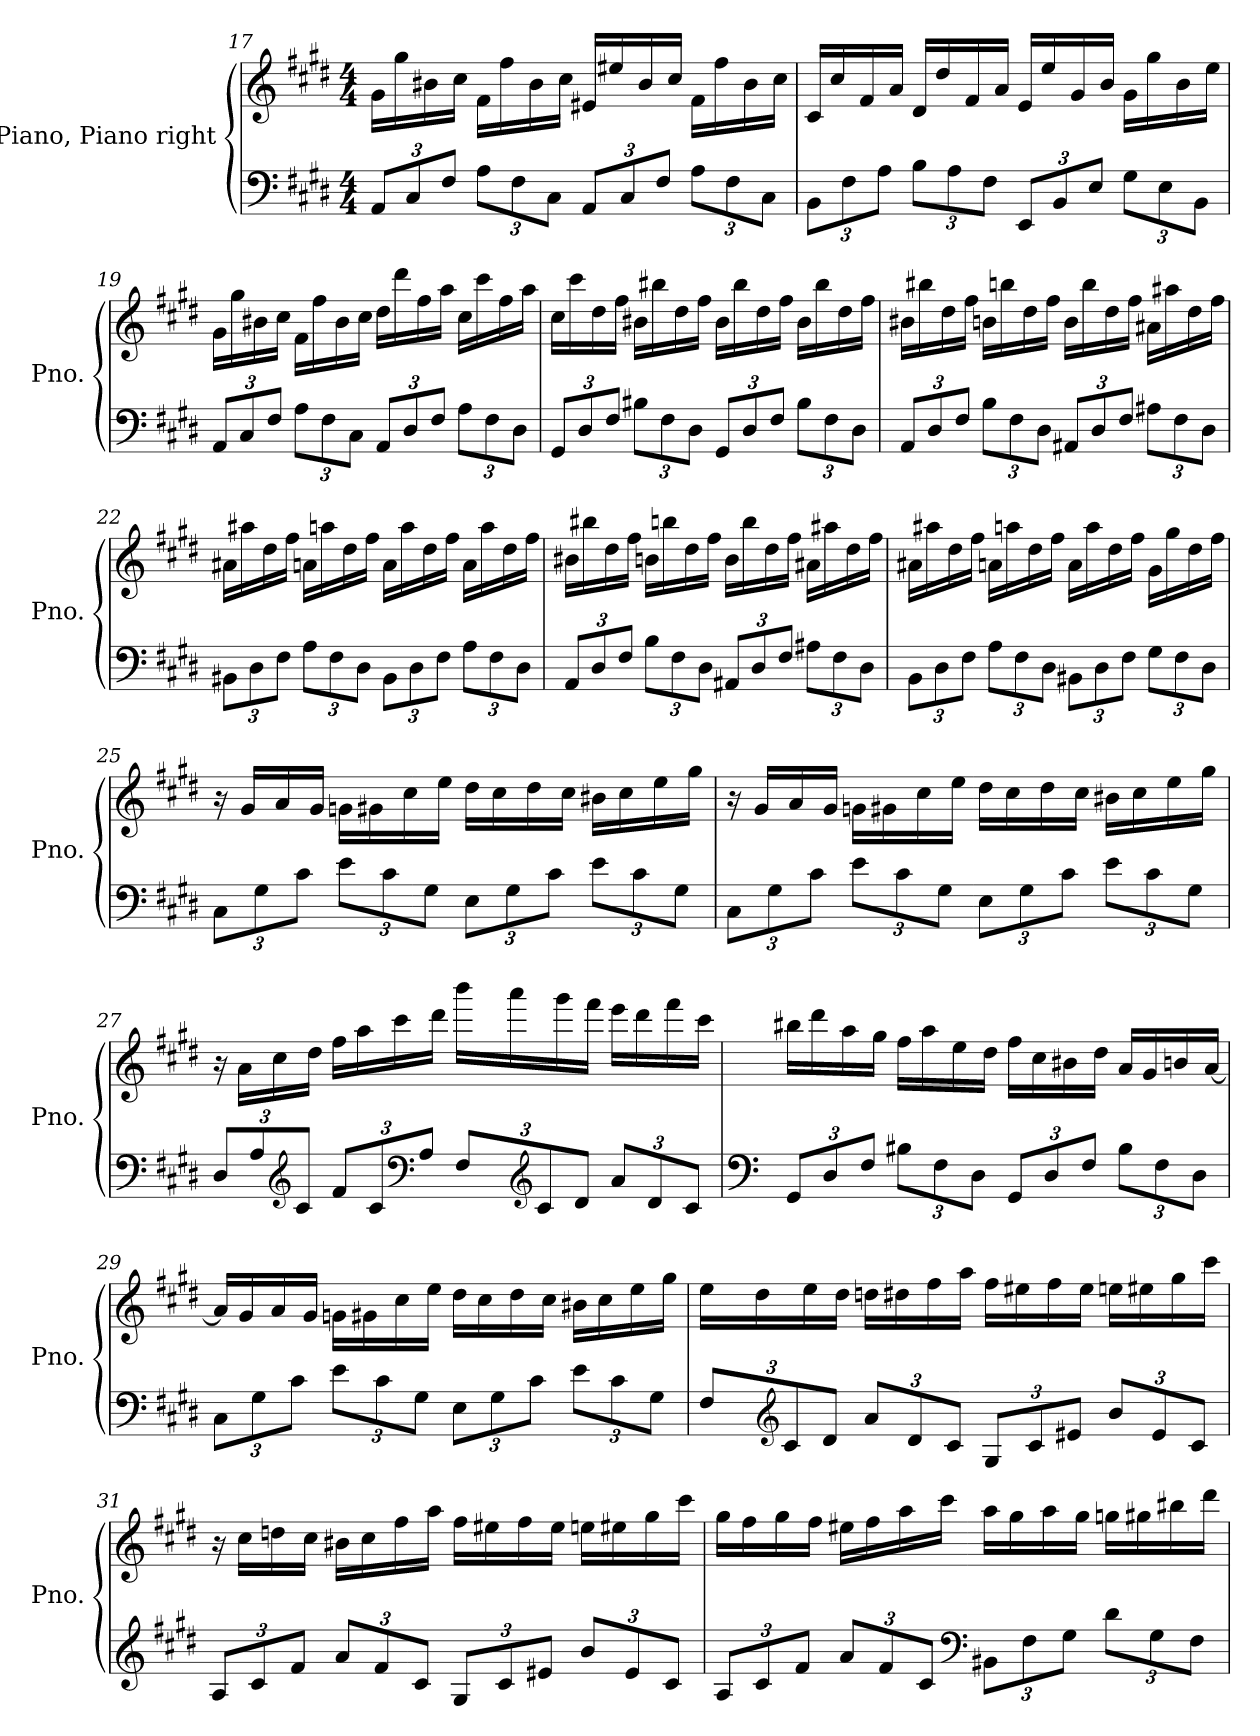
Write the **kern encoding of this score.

**kern	**kern
*part1	*part1
*staff2	*staff1
*I"Piano, Piano right	*
*I'Pno.	*
!!LO:LB:g=z
*clefF4	*clefG2
*k[f#c#g#d#]	*k[f#c#g#d#]
*M4/4	*M4/4
*MM148	*MM148
*Xbrackettup	*
=17	=17
12AA/L	16g#\LL
.	16gg#\
12C#/	.
.	16b#X\
12F#/J	.
.	16cc#\JJ
12A\L	16f#\LL
.	16ff#\
12F#\	.
.	16b#\
12C#\J	.
.	16cc#\JJ
12AA/L	16e#X/LL
.	16ee#X/
12C#/	.
.	16b#/
12F#/J	.
.	16cc#/JJ
12A\L	16f#\LL
.	16ff#\
12F#\	.
*	*MM146
.	16b#\
12C#\J	.
*	*MM144
.	16cc#\JJ
=18	=18
*	*MM144
12BB\L	16c#/LL
*	*MM148
.	16cc#/
12F#\	.
*	*MM149
.	16f#/
12A\J	.
.	16a/JJ
12B\L	16d#/LL
.	16dd#/
12A\	.
.	16f#/
12F#\J	.
.	16a/JJ
12EE/L	16e/LL
.	16ee/
12BB/	.
.	16g#/
12E/J	.
.	16b/JJ
12G#\L	16g#\LL
.	16gg#\
12E\	.
*	*MM145
.	16b\
12BB\J	.
.	16ee\JJ
!!LO:LB:g=z
=19	=19
12AA/L	16g#\LL
.	16gg#\
12C#/	.
.	16b#X\
12F#/J	.
.	16cc#\JJ
12A\L	16f#\LL
*	*MM149
.	16ff#\
12F#\	.
.	16b#\
12C#\J	.
*	*MM150
.	16cc#\JJ
12AA/L	16dd#\LL
.	16ddd#\
12D#/	.
.	16ff#\
12F#/J	.
.	16aa\JJ
12A\L	16cc#\LL
.	16ccc#\
12F#\	.
*	*MM145
.	16ff#\
12D#\J	.
.	16aa\JJ
=20	=20
12GG#/L	16cc#\LL
*	*MM147
.	16ccc#\
12D#/	.
.	16dd#\
12F#/J	.
.	16ff#\JJ
12B#X\L	16b#X\LL
.	16bb#X\
12F#\	.
*	*MM149
.	16dd#\
12D#\J	.
.	16ff#\JJ
*	*MM150
12GG#/L	16b#\LL
*	*MM149
.	16bb#\
12D#/	.
.	16dd#\
12F#/J	.
*	*MM148
.	16ff#\JJ
12B#\L	16b#\LL
*	*MM147
.	16bb#\
12F#\	.
.	16dd#\
12D#\J	.
*	*MM146
.	16ff#\JJ
!!LO:LB:g=z
=21	=21
*	*MM145
12AA/L	16b#X\LL
.	16bb#X\
12D#/	.
.	16dd#\
12F#/J	.
.	16ff#\JJ
12B\L	16bn\LL
.	16bbn\
12F#\	.
*	*MM149
.	16dd#\
12D#\J	.
.	16ff#\JJ
*	*MM150
12AA#X/L	16b\LL
*	*MM149
.	16bb\
12D#/	.
.	16dd#\
12F#/J	.
*	*MM148
.	16ff#\JJ
12A#X\L	16a#X\LL
*	*MM147
.	16aa#X\
12F#\	.
.	16dd#\
12D#\J	.
*	*MM146
.	16ff#\JJ
=22	=22
*	*MM144
12BB#X\L	16a#X\LL
.	16aa#X\
12D#\	.
.	16dd#\
12F#\J	.
.	16ff#\JJ
12A\L	16an\LL
.	16aan\
12F#\	.
*	*MM149
.	16dd#\
12D#\J	.
.	16ff#\JJ
*	*MM150
12BB#\L	16a\LL
*	*MM149
.	16aa\
12D#\	.
.	16dd#\
12F#\J	.
*	*MM148
.	16ff#\JJ
12A\L	16a\LL
*	*MM145
.	16aa\
12F#\	.
*	*MM143
.	16dd#\
12D#\J	.
*	*MM140
.	16ff#\JJ
!!LO:LB:g=z
=23	=23
12AA/L	16b#X\LL
.	16bb#X\
12D#/	.
*	*MM140
.	16dd#\
12F#/J	.
.	16ff#\JJ
12B\L	16bn\LL
.	16bbn\
12F#\	.
*	*MM143
.	16dd#\
12D#\J	.
.	16ff#\JJ
12AA#X/L	16b\LL
.	16bb\
12D#/	.
.	16dd#\
12F#/J	.
.	16ff#\JJ
12A#X\L	16a#X\LL
.	16aa#X\
12F#\	.
.	16dd#\
12D#\J	.
*	*MM138
.	16ff#\JJ
=24	=24
12BB\L	16a#X\LL
.	16aa#X\
12D#\	.
.	16dd#\
12F#\J	.
.	16ff#\JJ
12A\L	16an\LL
.	16aan\
12F#\	.
.	16dd#\
12D#\J	.
.	16ff#\JJ
*	*MM141
12BB#X\L	16a\LL
.	16aa\
12D#\	.
*	*MM136
.	16dd#\
12F#\J	.
.	16ff#\JJ
*	*MM131
12G#\L	16g#\LL
*	*MM129
.	16gg#\
12F#\	.
*	*MM127
.	16dd#\
12D#\J	.
*	*MM124
.	16ff#\JJ
!!LO:LB:g=z
=25	=25
*	*MM147
12C#\L	16r
*	*MM169
.	16g#/LL
12G#\	.
.	16a/
12c#\J	.
.	16g#/JJ
*	*MM170
12e\L	16gn\LL
*	*MM171
.	16g#X\
12c#\	.
.	16cc#\
12G#\J	.
*	*MM170
.	16ee\JJ
*	*MM171
12E\L	16dd#\LL
.	16cc#\
12G#\	.
*	*MM170
.	16dd#\
12c#\J	.
*	*MM170
.	16cc#\JJ
12e\L	16b#X\LL
.	16cc#\
12c#\	.
*	*MM171
.	16ee\
12G#\J	.
*	*MM137
.	16gg#\JJ
=26	=26
*	*MM149
12C#\L	16r
*	*MM170
.	16g#/LL
12G#\	.
.	16a/
12c#\J	.
*	*MM171
.	16g#/JJ
*	*MM169
12e\L	16gn\LL
.	16g#X\
12c#\	.
.	16cc#\
12G#\J	.
.	16ee\JJ
12E\L	16dd#\LL
.	16cc#\
12G#\	.
.	16dd#\
12c#\J	.
*	*MM169
.	16cc#\JJ
*	*MM171
12e\L	16b#X\LL
.	16cc#\
12c#\	.
.	16ee\
12G#\J	.
*	*MM140
.	16gg#\JJ
!!LO:PB:g=z
=27	=27
*	*MM149
12D#/L	16r
*	*MM166
.	16a\LL
12A/	.
*	*MM167
.	16cc#\
*clefG2	*
12c#/J	.
*	*MM168
.	16dd#\JJ
12f#/L	16ff#\LL
.	16aa\
12c#/	.
.	16ccc#\
*clefF4	*
12A/J	.
.	16ddd#\JJ
*	*MM171
12F#/L	16bbb\LL
*	*MM170
.	16aaa\
*clefG2	*
12c#/	.
.	16ggg#\
12d#/J	.
.	16fff#\JJ
12a/L	16eee\LL
.	16ddd#\
12d#/	.
.	16fff#\
12c#/J	.
*	*MM170
.	16ccc#\JJ
=28	=28
*clefF4	*
12GG#/L	16bb#X\LL
.	16ddd#\
12D#/	.
*	*MM170
.	16aa\
12F#/J	.
.	16gg#\JJ
12B#X\L	16ff#\LL
.	16aa\
12F#\	.
.	16ee\
12D#\J	.
.	16dd#\JJ
*	*MM170
12GG#/L	16ff#\LL
*	*MM169
.	16cc#\
12D#/	.
.	16b#X\
12F#/J	.
.	16dd#\JJ
*	*MM166
12B#\L	16a/LL
*	*MM162
.	16g#/
12F#\	.
*	*MM159
.	16bn/
12D#\J	.
*	*MM137
.	[16a/JJ
!!LO:LB:g=z
=29	=29
*	*MM159
12C#\L	16a/LL]
*	*MM170
.	16g#/
12G#\	.
*	*MM171
.	16a/
12c#\J	.
*	*MM170
.	16g#/JJ
12e\L	16gn\LL
*	*MM171
.	16g#X\
12c#\	.
.	16cc#\
12G#\J	.
.	16ee\JJ
12E\L	16dd#\LL
*	*MM170
.	16cc#\
12G#\	.
.	16dd#\
12c#\J	.
.	16cc#\JJ
*	*MM169
12e\L	16b#X\LL
*	*MM170
.	16cc#\
12c#\	.
.	16ee\
12G#\J	.
*	*MM132
.	16gg#\JJ
=30	=30
*	*MM156
12F#/L	16ee\LL
*	*MM169
.	16dd#\
*clefG2	*
12c#/	.
.	16ee\
12d#/J	.
*	*MM169
.	16dd#\JJ
12a/L	16ddn\LL
.	16dd#X\
12d#/	.
*	*MM170
.	16ff#\
12c#/J	.
.	16aa\JJ
*	*MM171
12G#/L	16ff#\LL
.	16ee#X\
12c#/	.
*	*MM169
.	16ff#\
12e#X/J	.
*	*MM170
.	16ee#\JJ
12b/L	16een\LL
*	*MM170
.	16ee#X\
12e#/	.
.	16gg#\
12c#/J	.
*	*MM132
.	16ccc#\JJ
!!LO:LB:g=z
=31	=31
*	*MM154
12A/L	16r
*	*MM170
.	16cc#\LL
12c#/	.
*	*MM171
.	16ddn\
12f#/J	.
.	16cc#\JJ
*	*MM169
12a/L	16b#X\LL
*	*MM171
.	16cc#\
12f#/	.
*	*MM170
.	16ff#\
12c#/J	.
.	16aa\JJ
12G#/L	16ff#\LL
.	16ee#X\
12c#/	.
.	16ff#\
12e#X/J	.
.	16ee#\JJ
12b/L	16een\LL
.	16ee#X\
12e#/	.
.	16gg#\
12c#/J	.
*	*MM136
.	16ccc#\JJ
=32	=32
*	*MM156
12A/L	16gg#\LL
*	*MM169
.	16ff#\
12c#/	.
.	16gg#\
12f#/J	.
.	16ff#\JJ
12a/L	16ee#X\LL
.	16ff#\
12f#/	.
*	*MM169
.	16aa\
12c#/J	.
*	*MM171
.	16ccc#\JJ
*clefF4	*
*	*MM171
12BB#X\L	16aa\LL
*	*MM169
.	16gg#\
12F#\	.
*	*MM170
.	16aa\
12G#\J	.
.	16gg#\JJ
12d#\L	16ggn\LL
.	16gg#X\
12G#\	.
.	16bb#X\
12F#\J	.
*	*MM126
.	16ddd#\JJ
=	=
*-	*-
